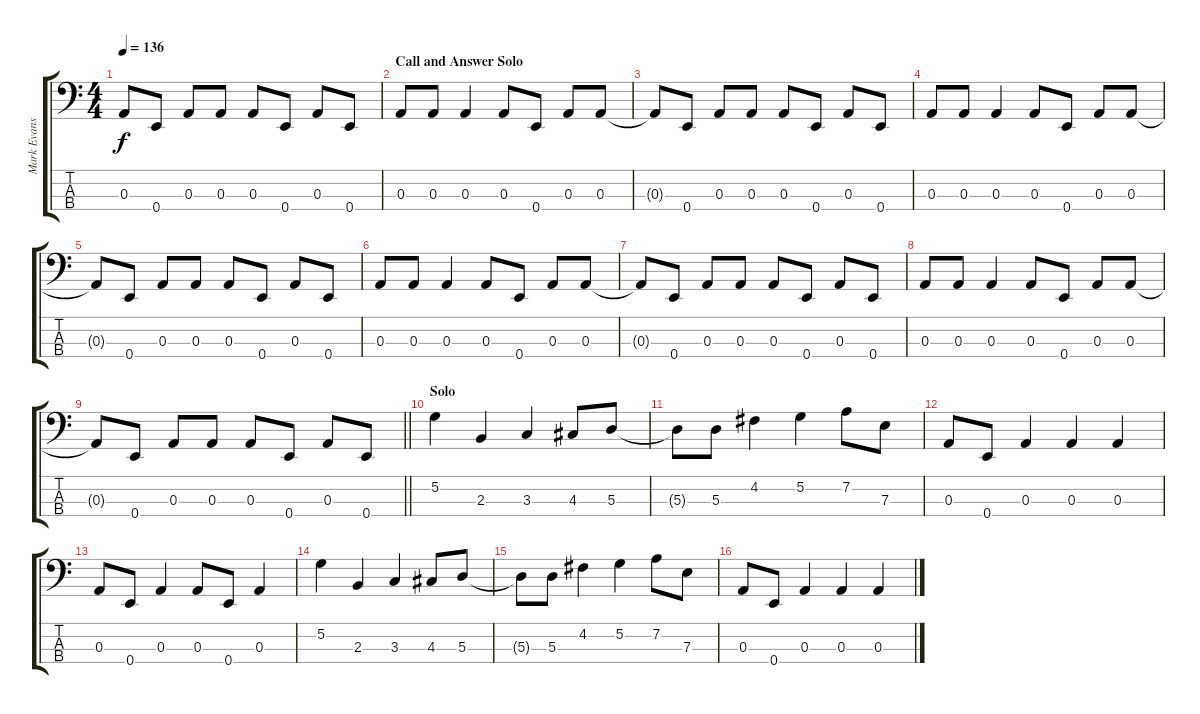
\track ("Mark Evans" "Mark Evans") {instrument electricbassfinger}
\staff {score tabs}
\tuning (G2 D2 A1 E1) {hide}
\ts (4 4)
\tempo 136
\clef f4
\ks c
0.3{t}.8{dy f} 0.4.8 0.3.8 0.3.8 0.3.8 0.4.8 0.3.8 0.4.8 |
\section ("" "Call and Answer Solo")
0.3.8 0.3.8 0.3.4 0.3.8 0.4.8 0.3.8 0.3.8 |
0.3{t}.8 0.4.8 0.3.8 0.3.8 0.3.8 0.4.8 0.3.8 0.4.8 |
0.3.8 0.3.8 0.3.4 0.3.8 0.4.8 0.3.8 0.3.8 |
0.3{t}.8 0.4.8 0.3.8 0.3.8 0.3.8 0.4.8 0.3.8 0.4.8 |
0.3.8 0.3.8 0.3.4 0.3.8 0.4.8 0.3.8 0.3.8 |
0.3{t}.8 0.4.8 0.3.8 0.3.8 0.3.8 0.4.8 0.3.8 0.4.8 |
0.3.8 0.3.8 0.3.4 0.3.8 0.4.8 0.3.8 0.3.8 |
\barLineRight lightlight
0.3{t}.8 0.4.8 0.3.8 0.3.8 0.3.8 0.4.8 0.3.8 0.4.8 |
\section ("" "Solo")
5.2.4 2.3.4 3.3.4 4.3.8 5.3.8 |
5.3{t}.8 5.3.8 4.2.4 5.2.4 7.2.8 7.3.8 |
0.3.8 0.4.8 0.3.4 0.3.4 0.3.4 |
0.3.8 0.4.8 0.3.4 0.3.8 0.4.8 0.3.4 |
5.2.4 2.3.4 3.3.4 4.3.8 5.3.8 |
5.3{t}.8 5.3.8 4.2.4 5.2.4 7.2.8 7.3.8 |
0.3.8 0.4.8 0.3.4 0.3.4 0.3.4
